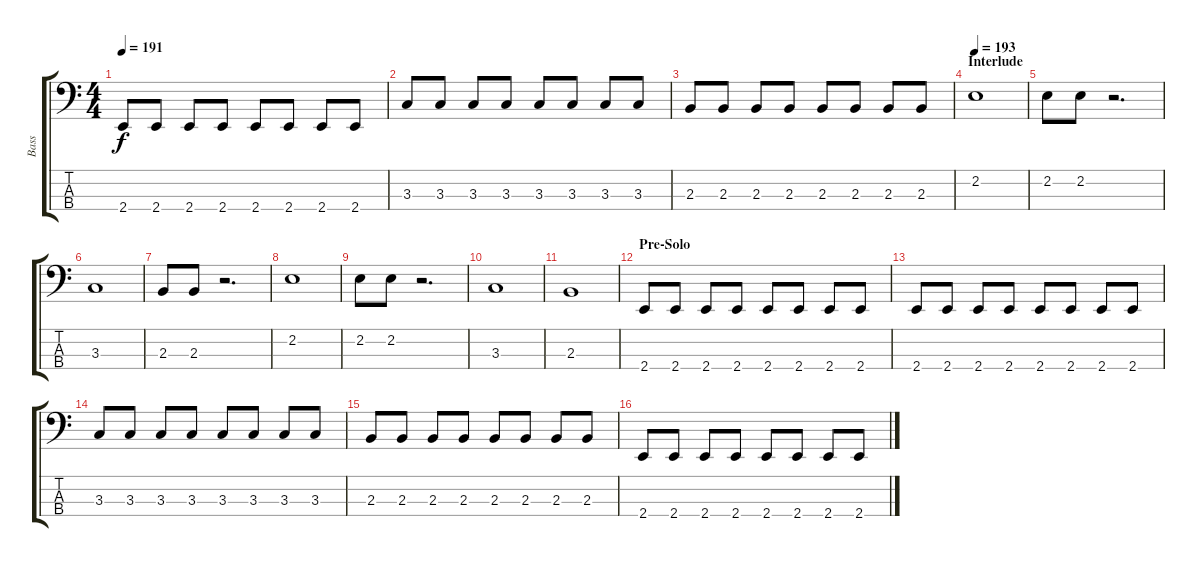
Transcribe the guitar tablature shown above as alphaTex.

\track ("Bass" "Bass") {instrument electricbassfinger}
\staff {score tabs}
\tuning (G2 D2 A1 D1) {hide}
\ts (4 4)
\tempo 191
\clef f4
\ks c
2.4.8{dy f} 2.4.8 2.4.8 2.4.8 2.4.8 2.4.8 2.4.8 2.4.8 |
3.3.8 3.3.8 3.3.8 3.3.8 3.3.8 3.3.8 3.3.8 3.3.8 |
2.3.8 2.3.8 2.3.8 2.3.8 2.3.8 2.3.8 2.3.8 2.3.8 |
\section ("" "Interlude")
\tempo 193
2.2.1 |
2.2.8 2.2.8 r.2{d} |
3.3.1 |
2.3.8 2.3.8 r.2{d} |
2.2.1 |
2.2.8 2.2.8 r.2{d} |
3.3.1 |
2.3.1 |
\section ("" "Pre-Solo")
2.4.8 2.4.8 2.4.8 2.4.8 2.4.8 2.4.8 2.4.8 2.4.8 |
2.4.8 2.4.8 2.4.8 2.4.8 2.4.8 2.4.8 2.4.8 2.4.8 |
3.3.8 3.3.8 3.3.8 3.3.8 3.3.8 3.3.8 3.3.8 3.3.8 |
2.3.8 2.3.8 2.3.8 2.3.8 2.3.8 2.3.8 2.3.8 2.3.8 |
2.4.8 2.4.8 2.4.8 2.4.8 2.4.8 2.4.8 2.4.8 2.4.8
